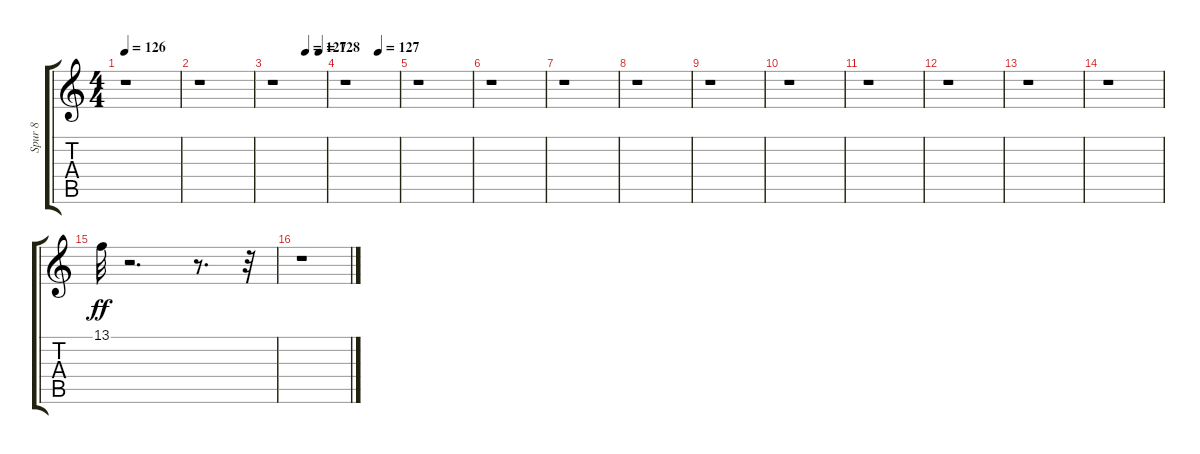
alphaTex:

\track ("Spur 8" "Spur 8") {instrument tubularbells}
\staff {score tabs}
\tuning (E4 B3 G3 D3 A2 E2) {hide}
\ts (4 4)
\tempo 126
\clef g2
\ks c
r.1{dy ff} |
r.1 |
\tempo (127 0.625)
\tempo (128 0.875)
r.1 |
\tempo (127 0.625)
r.1 |
r.1 |
r.1 |
r.1 |
r.1 |
r.1 |
r.1 |
r.1 |
r.1 |
r.1 |
r.1 |
13.1.32 r.2{d} r.8{d} r.32 |
r.1
